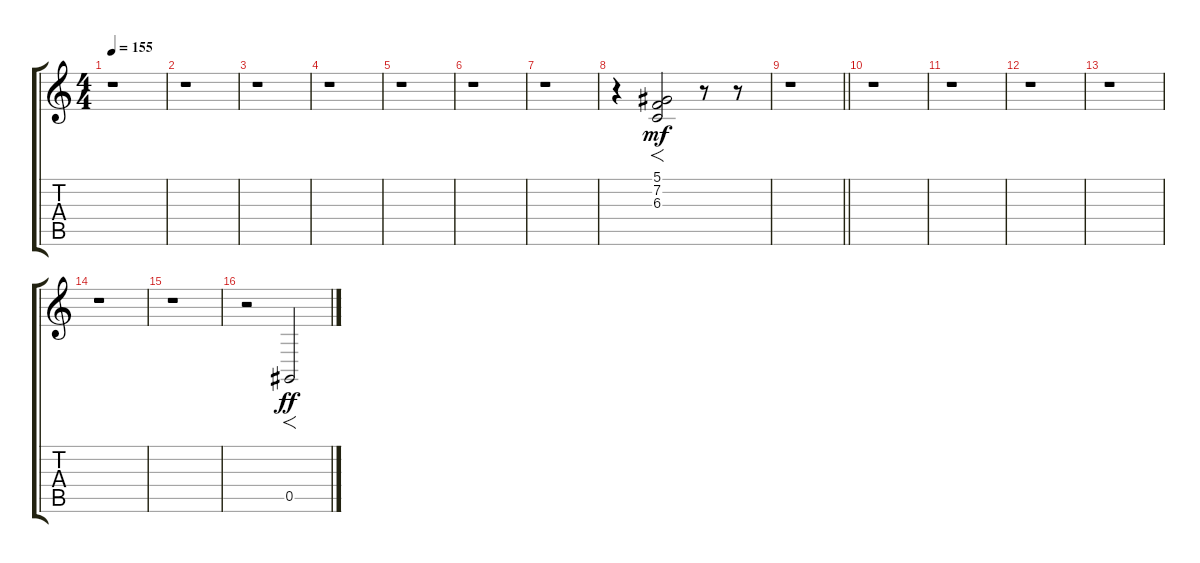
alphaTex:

\track "" {instrument lead8bassandlead}
\staff {score tabs}
\tuning (Eb4 Bb3 Gb3 Db3 Ab2 Eb2) {hide}
\ts (4 4)
\section ("" "")
\tempo 155
\clef g2
\ks c
r.1{dy mf instrument lead8bassandlead} |
r.1 |
r.1 |
r.1 |
r.1 |
r.1 |
r.1 |
r.4{volume 14 instrument lead8bassandlead} (5.1 7.2 6.3).2{f} r.8 r.8 |
\barLineRight lightlight
r.1 |
\section ("" "")
r.1 |
r.1 |
r.1 |
r.1 |
r.1 |
r.1 |
r.2 0.5.2{f dy ff}
